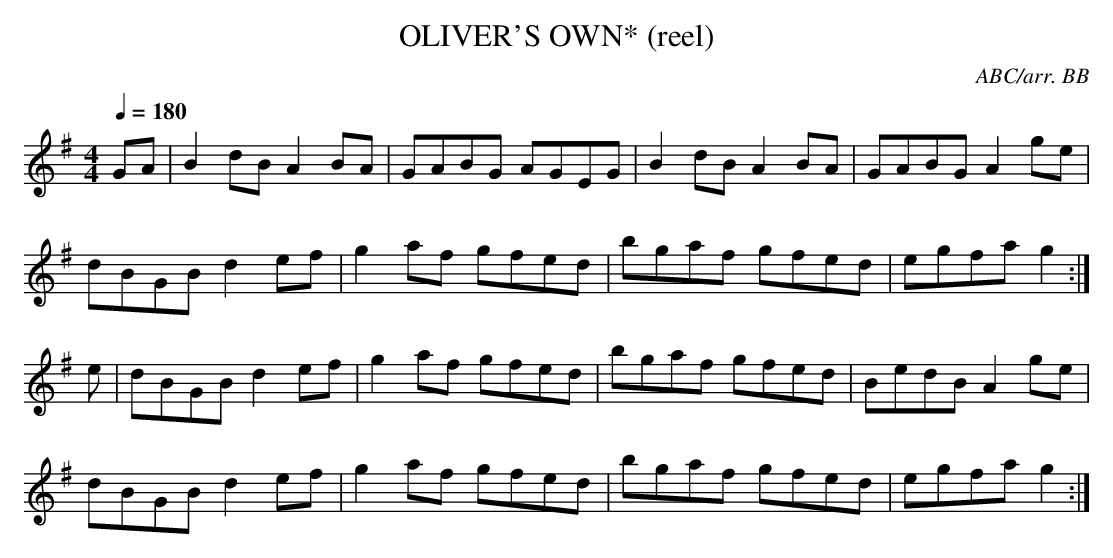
X:1
T:OLIVER'S OWN* (reel)
C:ABC/arr. BB
M:4/4
Q:1/4=180
K:G
GA|B2dB A2BA|GABG AGEG|B2dB A2BA|GABG A2ge|
dBGB d2ef|g2af gfed|bgaf gfed|egfa g2:|
e|dBGB d2ef|g2af gfed|bgaf gfed|BedB A2ge|
dBGB d2ef|g2af gfed|bgaf gfed|egfa g2:|
